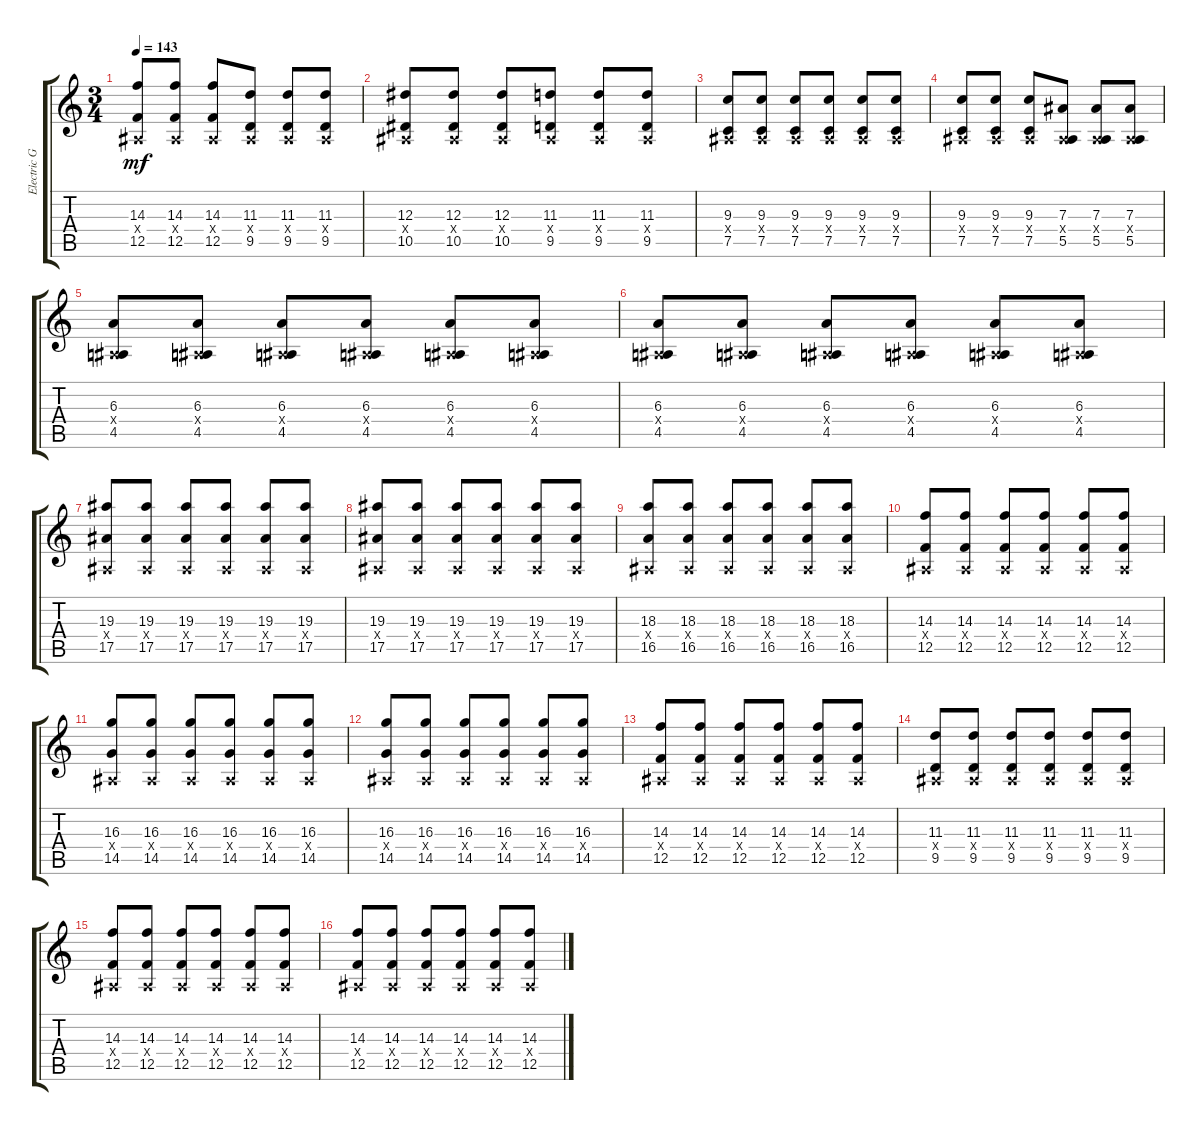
\track ("Electric Guitar" "Electric G") {instrument distortionguitar}
\staff {score tabs}
\tuning (C4 G3 Eb3 Bb2 F2 C2) {hide}
\ts (3 4)
\tempo 143
\clef g2
\ks c
(14.3 0.4{x} 12.5).8{dy mf} (14.3 0.4{x} 12.5).8 (14.3 0.4{x} 12.5).8 (11.3 0.4{x} 9.5).8 (11.3 0.4{x} 9.5).8 (11.3 0.4{x} 9.5).8 |
(12.3 0.4{x} 10.5).8 (12.3 0.4{x} 10.5).8 (12.3 0.4{x} 10.5).8 (11.3 0.4{x} 9.5).8 (11.3 0.4{x} 9.5).8 (11.3 0.4{x} 9.5).8 |
(9.3 0.4{x} 7.5).8 (9.3 0.4{x} 7.5).8 (9.3 0.4{x} 7.5).8 (9.3 0.4{x} 7.5).8 (9.3 0.4{x} 7.5).8 (9.3 0.4{x} 7.5).8 |
(9.3 0.4{x} 7.5).8 (9.3 0.4{x} 7.5).8 (9.3 0.4{x} 7.5).8 (7.3 0.4{x} 5.5).8 (7.3 0.4{x} 5.5).8 (7.3 0.4{x} 5.5).8 |
(6.3 0.4{x} 4.5).8 (6.3 0.4{x} 4.5).8 (6.3 0.4{x} 4.5).8 (6.3 0.4{x} 4.5).8 (6.3 0.4{x} 4.5).8 (6.3 0.4{x} 4.5).8 |
(6.3 0.4{x} 4.5).8 (6.3 0.4{x} 4.5).8 (6.3 0.4{x} 4.5).8 (6.3 0.4{x} 4.5).8 (6.3 0.4{x} 4.5).8 (6.3 0.4{x} 4.5).8 |
(19.3 0.4{x} 17.5).8 (19.3 0.4{x} 17.5).8 (19.3 0.4{x} 17.5).8 (19.3 0.4{x} 17.5).8 (19.3 0.4{x} 17.5).8 (19.3 0.4{x} 17.5).8 |
(19.3 0.4{x} 17.5).8 (19.3 0.4{x} 17.5).8 (19.3 0.4{x} 17.5).8 (19.3 0.4{x} 17.5).8 (19.3 0.4{x} 17.5).8 (19.3 0.4{x} 17.5).8 |
(18.3 0.4{x} 16.5).8 (18.3 0.4{x} 16.5).8 (18.3 0.4{x} 16.5).8 (18.3 0.4{x} 16.5).8 (18.3 0.4{x} 16.5).8 (18.3 0.4{x} 16.5).8 |
(14.3 0.4{x} 12.5).8 (14.3 0.4{x} 12.5).8 (14.3 0.4{x} 12.5).8 (14.3 0.4{x} 12.5).8 (14.3 0.4{x} 12.5).8 (14.3 0.4{x} 12.5).8 |
(16.3 0.4{x} 14.5).8 (16.3 0.4{x} 14.5).8 (16.3 0.4{x} 14.5).8 (16.3 0.4{x} 14.5).8 (16.3 0.4{x} 14.5).8 (16.3 0.4{x} 14.5).8 |
(16.3 0.4{x} 14.5).8 (16.3 0.4{x} 14.5).8 (16.3 0.4{x} 14.5).8 (16.3 0.4{x} 14.5).8 (16.3 0.4{x} 14.5).8 (16.3 0.4{x} 14.5).8 |
(14.3 0.4{x} 12.5).8 (14.3 0.4{x} 12.5).8 (14.3 0.4{x} 12.5).8 (14.3 0.4{x} 12.5).8 (14.3 0.4{x} 12.5).8 (14.3 0.4{x} 12.5).8 |
(11.3 0.4{x} 9.5).8 (11.3 0.4{x} 9.5).8 (11.3 0.4{x} 9.5).8 (11.3 0.4{x} 9.5).8 (11.3 0.4{x} 9.5).8 (11.3 0.4{x} 9.5).8 |
(14.3 0.4{x} 12.5).8 (14.3 0.4{x} 12.5).8 (14.3 0.4{x} 12.5).8 (14.3 0.4{x} 12.5).8 (14.3 0.4{x} 12.5).8 (14.3 0.4{x} 12.5).8 |
(14.3 0.4{x} 12.5).8 (14.3 0.4{x} 12.5).8 (14.3 0.4{x} 12.5).8 (14.3 0.4{x} 12.5).8 (14.3 0.4{x} 12.5).8 (14.3 0.4{x} 12.5).8
